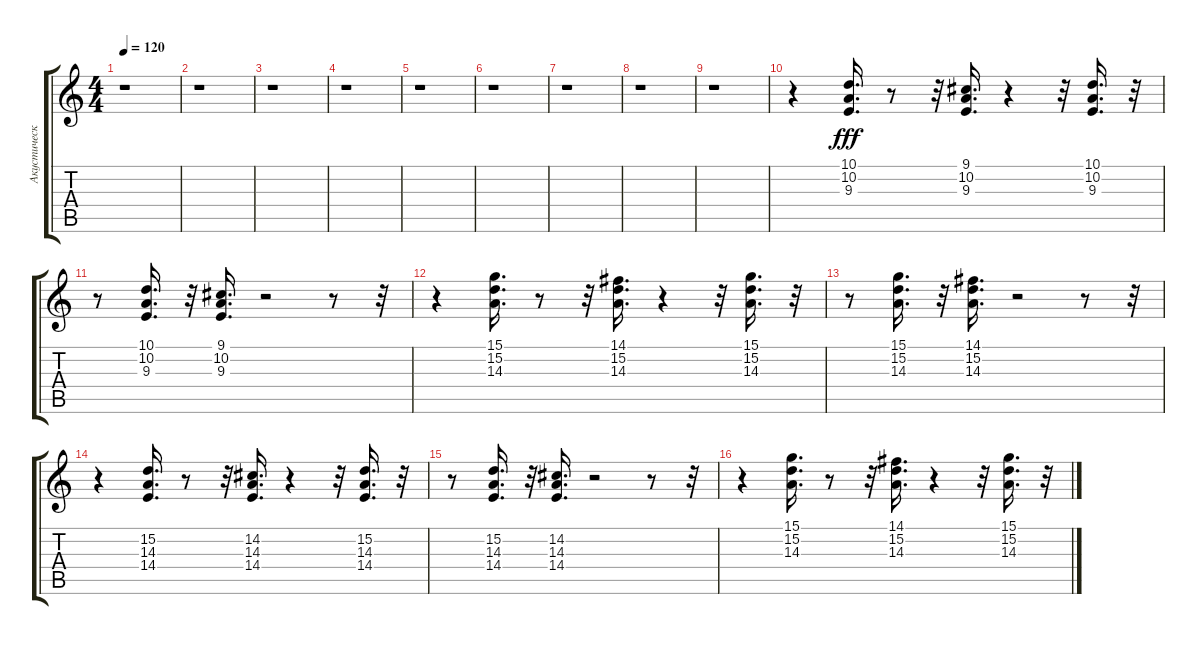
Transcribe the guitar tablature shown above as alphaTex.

\track ("Акустический Гранд Роял" "Акустическ") {instrument acousticgrandpiano}
\staff {score tabs}
\tuning (E4 B3 G3 D3 A2 E2) {hide}
\ts (4 4)
\tempo 120
\clef g2
\ks c
r.1{dy fff} |
r.1 |
r.1 |
r.1 |
r.1 |
r.1 |
r.1 |
r.1 |
r.1 |
r.4 (10.1 10.2 9.3).16{d} r.8 r.32 (9.1 10.2 9.3).16{d} r.4 r.32 (10.1 10.2 9.3).16{d} r.32 |
r.8 (10.1 10.2 9.3).16{d} r.32 (9.1 10.2 9.3).16{d} r.2 r.8 r.32 |
r.4 (15.1 15.2 14.3).16{d} r.8 r.32 (14.1 15.2 14.3).16{d} r.4 r.32 (15.1 15.2 14.3).16{d} r.32 |
r.8 (15.1 15.2 14.3).16{d} r.32 (14.1 15.2 14.3).16{d} r.2 r.8 r.32 |
r.4 (15.2 14.3 14.4).16{d} r.8 r.32 (14.2 14.3 14.4).16{d} r.4 r.32 (15.2 14.3 14.4).16{d} r.32 |
r.8 (15.2 14.3 14.4).16{d} r.32 (14.2 14.3 14.4).16{d} r.2 r.8 r.32 |
r.4 (15.1 15.2 14.3).16{d} r.8 r.32 (14.1 15.2 14.3).16{d} r.4 r.32 (15.1 15.2 14.3).16{d} r.32
